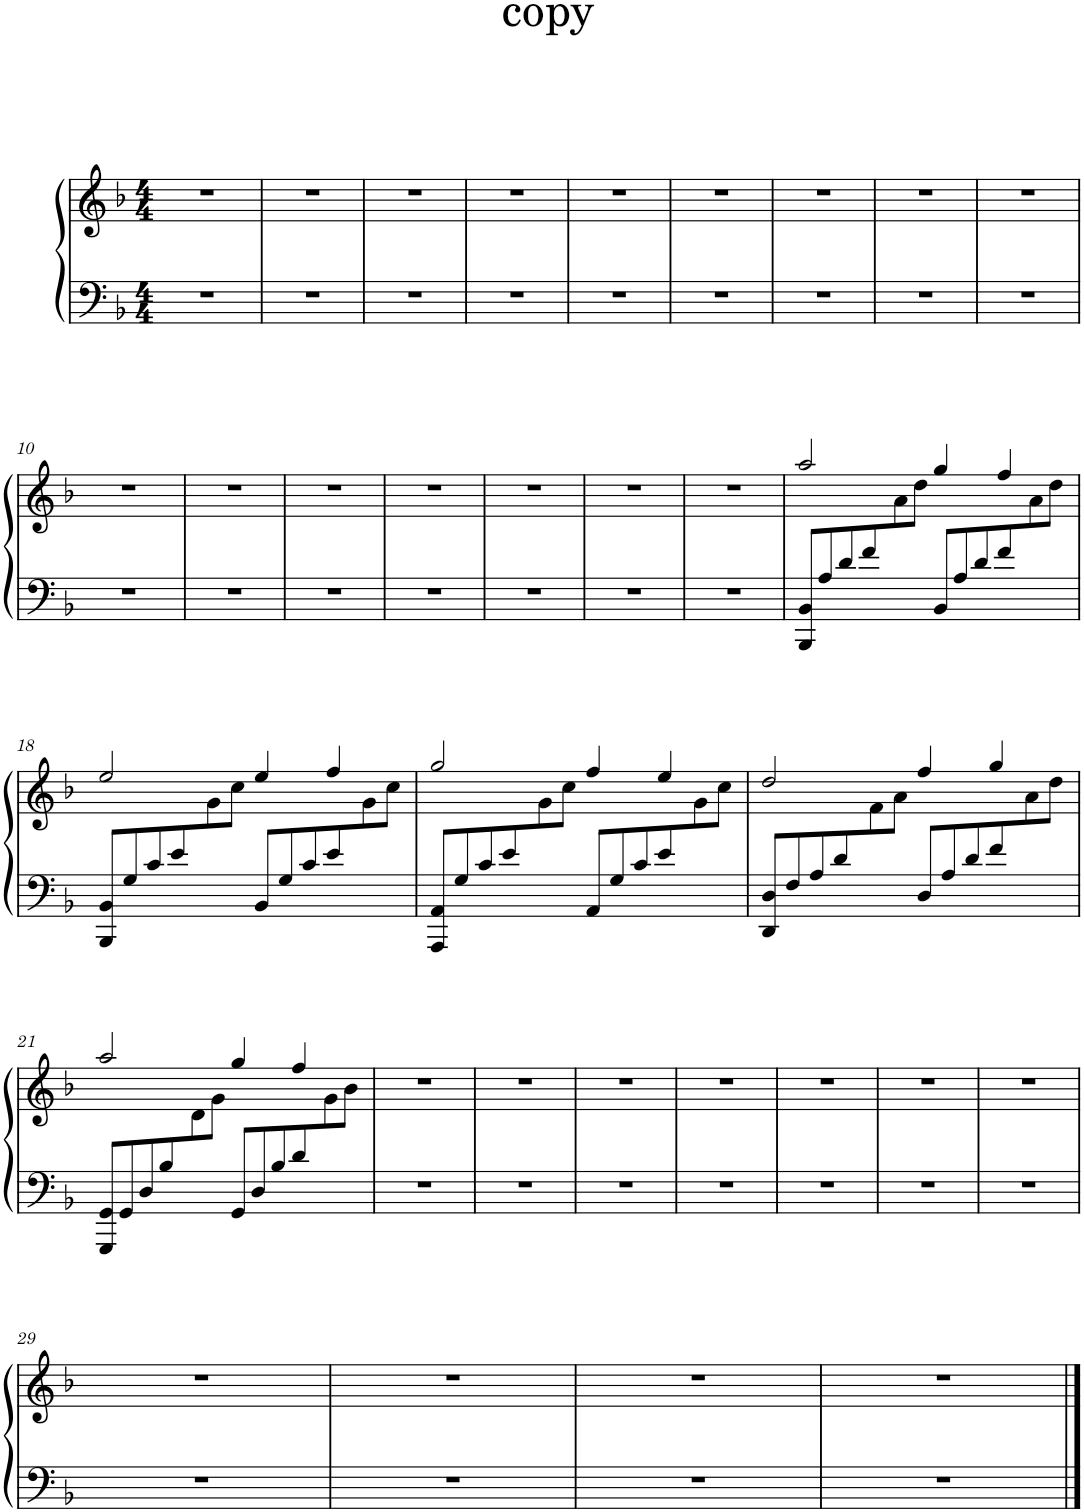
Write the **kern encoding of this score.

**kern	**kern
*part1	*part1
*staff2	*staff1
*I"Piano	*
*I'Pno.	*
*clefF4	*clefG2
*k[b-]	*k[b-]
*M4/4	*M4/4
=1	=1
1r	1r
=2	=2
1r	1r
=3	=3
1r	1r
=4	=4
1r	1r
=5	=5
1r	1r
=6	=6
1r	1r
=7	=7
1r	1r
=8	=8
1r	1r
=9	=9
1r	1r
!!LO:LB:g=z
=10	=10
1r	1r
=11	=11
1r	1r
=12	=12
1r	1r
=13	=13
1r	1r
=14	=14
1r	1r
=15	=15
1r	1r
=16	=16
1r	1r
=17	=17
*Xtuplet	*
*	*^
12BBB-/ 12BB-/L	2aa/	3ryy
12A/	.	.
12d/	.	.
12f/	.	.
6ryy	.	12a\
.	.	12dd\J
12BB-/L	4gg/	3ryy
12A/	.	.
12d/	.	.
12f/	4ff/	.
6ryy	.	12a\
.	.	12dd\J
!!LO:LB:g=z	!!
=18	=18	=18
12BBB-/ 12BB-/L	2ee/	3ryy
12G/	.	.
12c/	.	.
12e/	.	.
6ryy	.	12g\
.	.	12cc\J
12BB-/L	4ee/	3ryy
12G/	.	.
12c/	.	.
12e/	4ff/	.
6ryy	.	12g\
.	.	12cc\J
=19	=19	=19
12AAA/ 12AA/L	2gg/	3ryy
12G/	.	.
12c/	.	.
12e/	.	.
6ryy	.	12g\
.	.	12cc\J
12AA/L	4ff/	3ryy
12G/	.	.
12c/	.	.
12e/	4ee/	.
6ryy	.	12g\
.	.	12cc\J
=20	=20	=20
12DD/ 12D/L	2dd/	3ryy
12F/	.	.
12A/	.	.
12d/	.	.
6ryy	.	12f\
.	.	12a\J
12D/L	4ff/	3ryy
12A/	.	.
12d/	.	.
12f/	4gg/	.
6ryy	.	12a\
.	.	12dd\J
!!LO:LB:g=z	!!
=21	=21	=21
12GGG/ 12GG/L	2aa/	3ryy
12GG/	.	.
12D/	.	.
12B-/	.	.
6ryy	.	12d\
.	.	12g\J
12GG/L	4gg/	3ryy
12D/	.	.
12B-/	.	.
12d/	4ff/	.
6ryy	.	12g\
.	.	12b-\J
*	*v	*v
=22	=22
1r	1r
=23	=23
1r	1r
=24	=24
1r	1r
=25	=25
1r	1r
=26	=26
1r	1r
=27	=27
1r	1r
=28	=28
1r	1r
!!LO:LB:g=z
=29	=29
1r	1r
=30	=30
1r	1r
=31	=31
1r	1r
=32	=32
1r	1r
==	==
*-	*-
